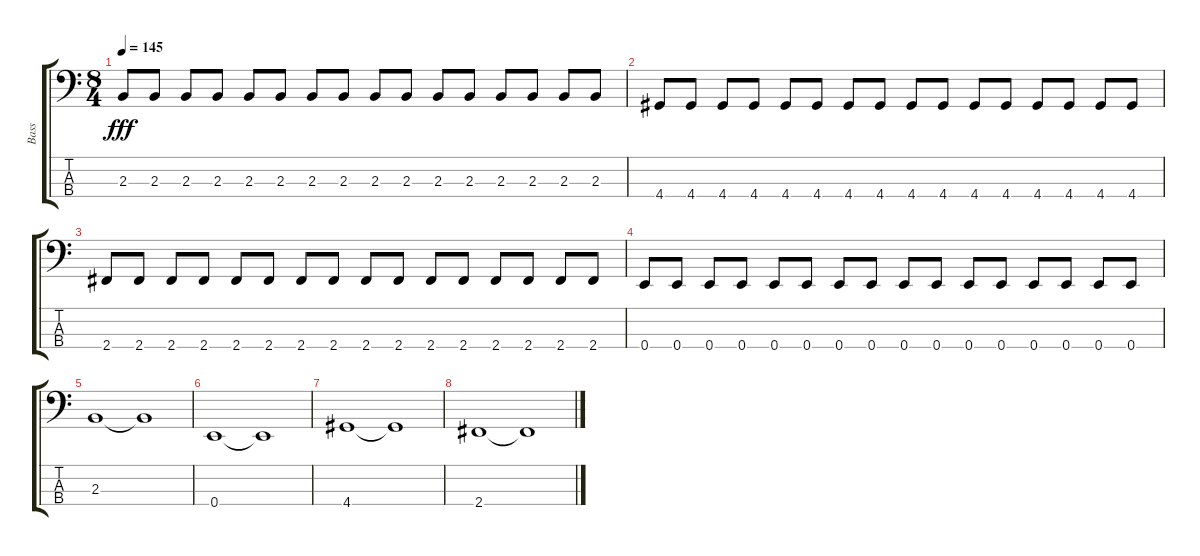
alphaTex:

\track ("Bass" "Bass") {instrument electricbasspick}
\staff {score tabs}
\tuning (G2 D2 A1 E1) {hide}
\ts (8 4)
\tempo 145
\clef f4
\ks c
2.3.8{dy fff} 2.3.8 2.3.8 2.3.8 2.3.8 2.3.8 2.3.8 2.3.8 2.3.8 2.3.8 2.3.8 2.3.8 2.3.8 2.3.8 2.3.8 2.3.8 |
4.4.8 4.4.8 4.4.8 4.4.8 4.4.8 4.4.8 4.4.8 4.4.8 4.4.8 4.4.8 4.4.8 4.4.8 4.4.8 4.4.8 4.4.8 4.4.8 |
2.4.8 2.4.8 2.4.8 2.4.8 2.4.8 2.4.8 2.4.8 2.4.8 2.4.8 2.4.8 2.4.8 2.4.8 2.4.8 2.4.8 2.4.8 2.4.8 |
0.4.8 0.4.8 0.4.8 0.4.8 0.4.8 0.4.8 0.4.8 0.4.8 0.4.8 0.4.8 0.4.8 0.4.8 0.4.8 0.4.8 0.4.8 0.4.8 |
2.3.1 2.3{t}.1 |
0.4.1 0.4{t}.1 |
4.4.1 4.4{t}.1 |
2.4.1 2.4{t}.1
